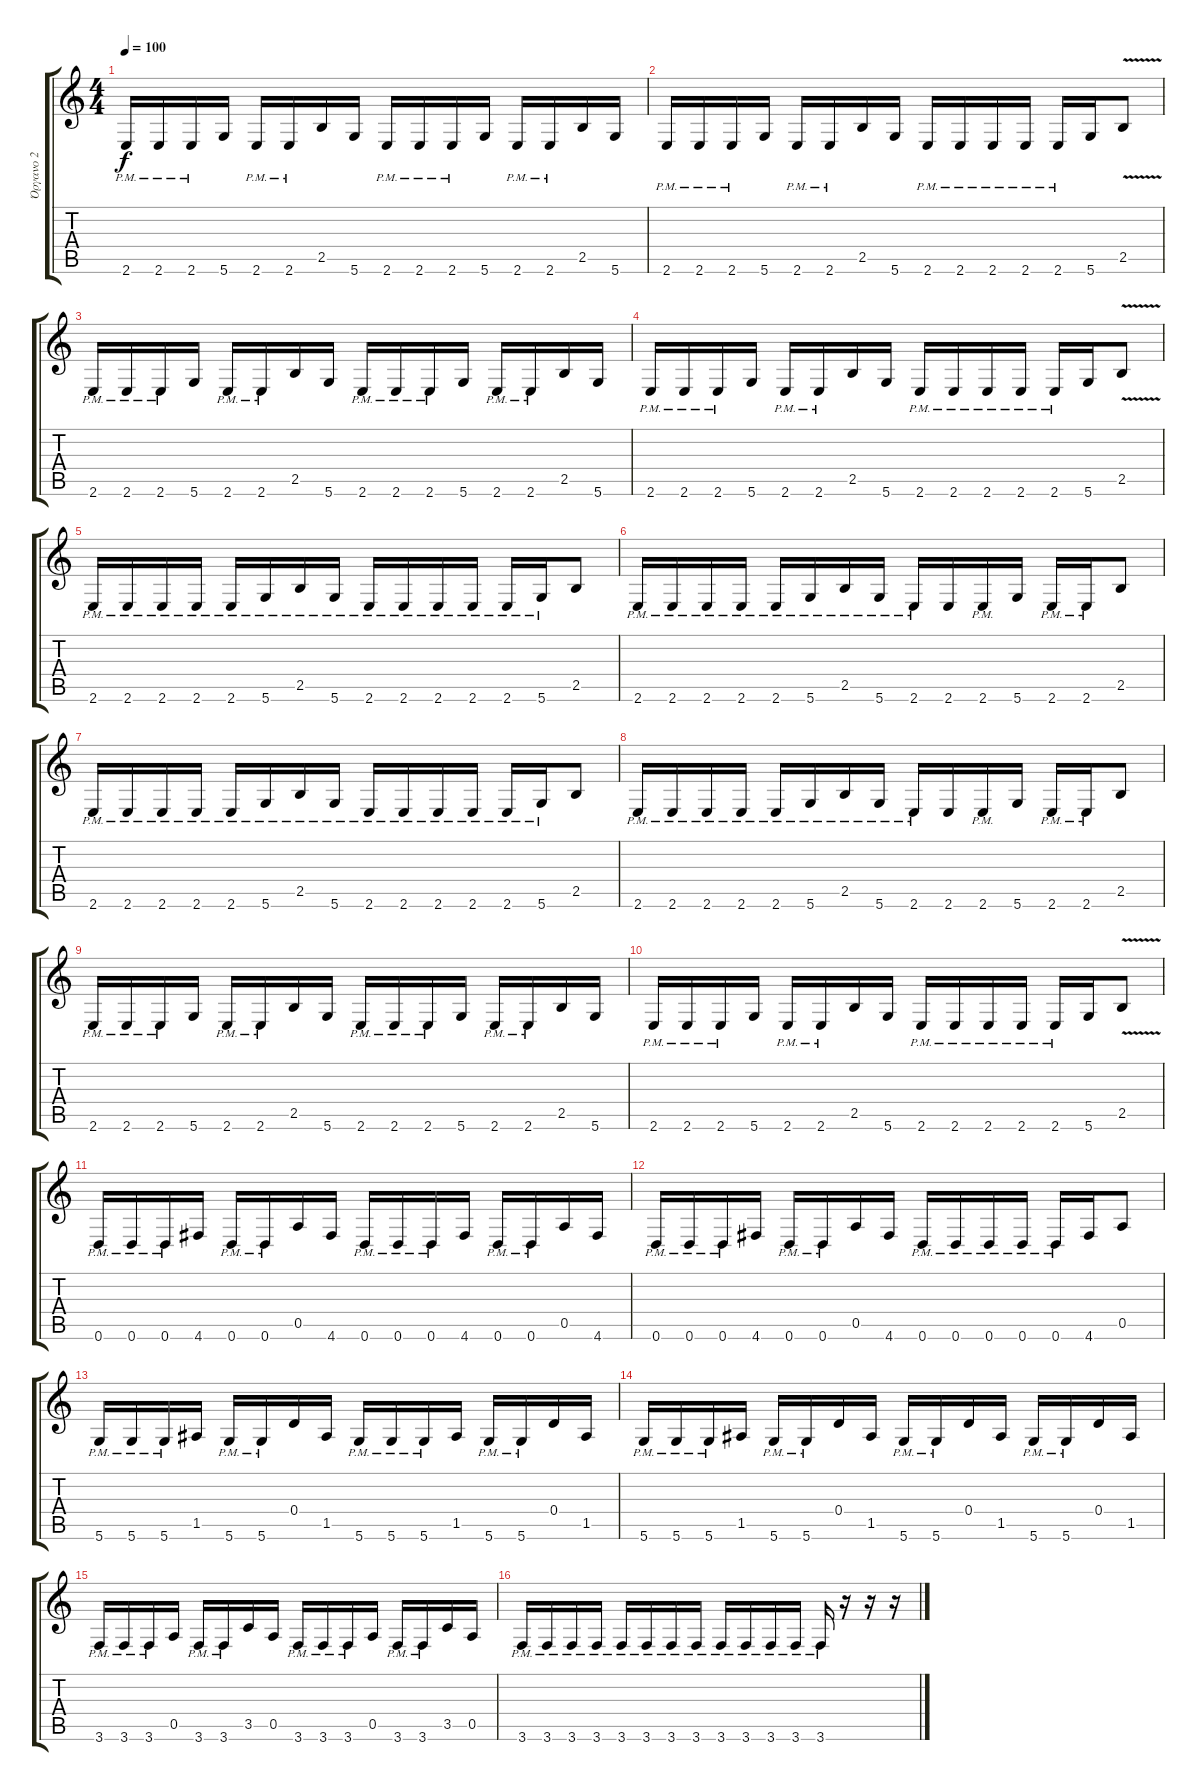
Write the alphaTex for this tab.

\track ("Όργανο 2" "Όργανο 2") {instrument distortionguitar}
\staff {score tabs}
\tuning (E4 B3 G3 D3 A2 D2) {hide}
\ts (4 4)
\tempo 100
\clef g2
\ks c
2.6{pm}.16{dy f} 2.6{pm}.16 2.6{pm}.16 5.6.16 2.6{pm}.16 2.6{pm}.16 2.5.16 5.6.16 2.6{pm}.16 2.6{pm}.16 2.6{pm}.16 5.6.16 2.6{pm}.16 2.6{pm}.16 2.5.16 5.6.16 |
2.6{pm}.16 2.6{pm}.16 2.6{pm}.16 5.6.16 2.6{pm}.16 2.6{pm}.16 2.5.16 5.6.16 2.6{pm}.16 2.6{pm}.16 2.6{pm}.16 2.6{pm}.16 2.6{pm}.16 5.6.16 2.5{v}.8 |
2.6{pm}.16 2.6{pm}.16 2.6{pm}.16 5.6.16 2.6{pm}.16 2.6{pm}.16 2.5.16 5.6.16 2.6{pm}.16 2.6{pm}.16 2.6{pm}.16 5.6.16 2.6{pm}.16 2.6{pm}.16 2.5.16 5.6.16 |
2.6{pm}.16 2.6{pm}.16 2.6{pm}.16 5.6.16 2.6{pm}.16 2.6{pm}.16 2.5.16 5.6.16 2.6{pm}.16 2.6{pm}.16 2.6{pm}.16 2.6{pm}.16 2.6{pm}.16 5.6.16 2.5{v}.8 |
2.6{pm}.16 2.6{pm}.16 2.6{pm}.16 2.6{pm}.16 2.6{pm}.16 5.6{pm}.16 2.5{pm}.16 5.6{pm}.16 2.6{pm}.16 2.6{pm}.16 2.6{pm}.16 2.6{pm}.16 2.6{pm}.16 5.6{pm}.16 2.5.8 |
2.6{pm}.16 2.6{pm}.16 2.6{pm}.16 2.6{pm}.16 2.6{pm}.16 5.6{pm}.16 2.5{pm}.16 5.6{pm}.16 2.6{pm}.16 2.6.16 2.6{pm}.16 5.6.16 2.6{pm}.16 2.6{pm}.16 2.5.8 |
2.6{pm}.16 2.6{pm}.16 2.6{pm}.16 2.6{pm}.16 2.6{pm}.16 5.6{pm}.16 2.5{pm}.16 5.6{pm}.16 2.6{pm}.16 2.6{pm}.16 2.6{pm}.16 2.6{pm}.16 2.6{pm}.16 5.6{pm}.16 2.5.8 |
2.6{pm}.16 2.6{pm}.16 2.6{pm}.16 2.6{pm}.16 2.6{pm}.16 5.6{pm}.16 2.5{pm}.16 5.6{pm}.16 2.6{pm}.16 2.6.16 2.6{pm}.16 5.6.16 2.6{pm}.16 2.6{pm}.16 2.5.8 |
2.6{pm}.16 2.6{pm}.16 2.6{pm}.16 5.6.16 2.6{pm}.16 2.6{pm}.16 2.5.16 5.6.16 2.6{pm}.16 2.6{pm}.16 2.6{pm}.16 5.6.16 2.6{pm}.16 2.6{pm}.16 2.5.16 5.6.16 |
2.6{pm}.16 2.6{pm}.16 2.6{pm}.16 5.6.16 2.6{pm}.16 2.6{pm}.16 2.5.16 5.6.16 2.6{pm}.16 2.6{pm}.16 2.6{pm}.16 2.6{pm}.16 2.6{pm}.16 5.6.16 2.5{v}.8 |
0.6{pm}.16 0.6{pm}.16 0.6{pm}.16 4.6.16 0.6{pm}.16 0.6{pm}.16 0.5.16 4.6.16 0.6{pm}.16 0.6{pm}.16 0.6{pm}.16 4.6.16 0.6{pm}.16 0.6{pm}.16 0.5.16 4.6.16 |
0.6{pm}.16 0.6{pm}.16 0.6{pm}.16 4.6.16 0.6{pm}.16 0.6{pm}.16 0.5.16 4.6.16 0.6{pm}.16 0.6{pm}.16 0.6{pm}.16 0.6{pm}.16 0.6{pm}.16 4.6.16 0.5.8 |
5.6{pm}.16 5.6{pm}.16 5.6{pm}.16 1.5.16 5.6{pm}.16 5.6{pm}.16 0.4.16 1.5.16 5.6{pm}.16 5.6{pm}.16 5.6{pm}.16 1.5.16 5.6{pm}.16 5.6{pm}.16 0.4.16 1.5.16 |
5.6{pm}.16 5.6{pm}.16 5.6{pm}.16 1.5.16 5.6{pm}.16 5.6{pm}.16 0.4.16 1.5.16 5.6{pm}.16 5.6{pm}.16 0.4.16 1.5.16 5.6{pm}.16 5.6{pm}.16 0.4.16 1.5.16 |
3.6{pm}.16 3.6{pm}.16 3.6{pm}.16 0.5.16 3.6{pm}.16 3.6{pm}.16 3.5.16 0.5.16 3.6{pm}.16 3.6{pm}.16 3.6{pm}.16 0.5.16 3.6{pm}.16 3.6{pm}.16 3.5.16 0.5.16 |
3.6{pm}.16 3.6{pm}.16 3.6{pm}.16 3.6{pm}.16 3.6{pm}.16 3.6{pm}.16 3.6{pm}.16 3.6{pm}.16 3.6{pm}.16 3.6{pm}.16 3.6{pm}.16 3.6{pm}.16 3.6{pm}.16 r.16 r.16 r.16
